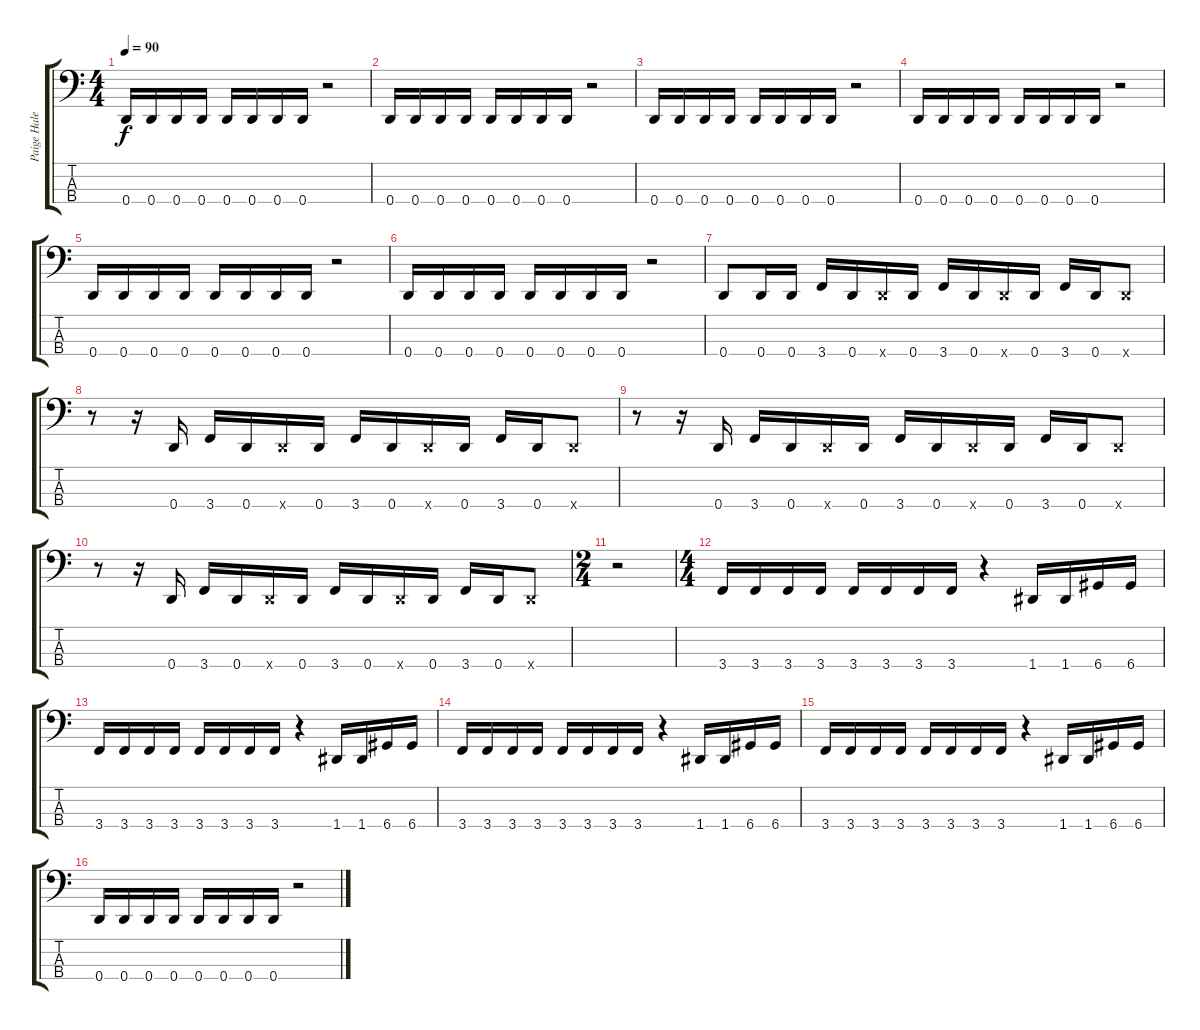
\track ("Paige Haley (Bass)" "Paige Hale") {instrument slapbass1}
\staff {score tabs}
\tuning (G2 D2 A1 D1) {hide}
\ts (4 4)
\tempo 90
\clef f4
\ks c
0.4.16{dy f} 0.4.16 0.4.16 0.4.16 0.4.16 0.4.16 0.4.16 0.4.16 r.2 |
0.4.16 0.4.16 0.4.16 0.4.16 0.4.16 0.4.16 0.4.16 0.4.16 r.2 |
0.4.16 0.4.16 0.4.16 0.4.16 0.4.16 0.4.16 0.4.16 0.4.16 r.2 |
0.4.16 0.4.16 0.4.16 0.4.16 0.4.16 0.4.16 0.4.16 0.4.16 r.2 |
0.4.16 0.4.16 0.4.16 0.4.16 0.4.16 0.4.16 0.4.16 0.4.16 r.2 |
0.4.16 0.4.16 0.4.16 0.4.16 0.4.16 0.4.16 0.4.16 0.4.16 r.2 |
0.4.8 0.4.16 0.4.16 3.4.16 0.4.16 0.4{x}.16 0.4.16 3.4.16 0.4.16 0.4{x}.16 0.4.16 3.4.16 0.4.16 0.4{x}.8 |
r.8 r.16 0.4.16 3.4.16 0.4.16 0.4{x}.16 0.4.16 3.4.16 0.4.16 0.4{x}.16 0.4.16 3.4.16 0.4.16 0.4{x}.8 |
r.8 r.16 0.4.16 3.4.16 0.4.16 0.4{x}.16 0.4.16 3.4.16 0.4.16 0.4{x}.16 0.4.16 3.4.16 0.4.16 0.4{x}.8 |
r.8 r.16 0.4.16 3.4.16 0.4.16 0.4{x}.16 0.4.16 3.4.16 0.4.16 0.4{x}.16 0.4.16 3.4.16 0.4.16 0.4{x}.8 |
\ts (2 4)
r.2 |
\ts (4 4)
3.4.16 3.4.16 3.4.16 3.4.16 3.4.16 3.4.16 3.4.16 3.4.16 r.4 1.4.16 1.4.16 6.4.16 6.4.16 |
3.4.16 3.4.16 3.4.16 3.4.16 3.4.16 3.4.16 3.4.16 3.4.16 r.4 1.4.16 1.4.16 6.4.16 6.4.16 |
3.4.16 3.4.16 3.4.16 3.4.16 3.4.16 3.4.16 3.4.16 3.4.16 r.4 1.4.16 1.4.16 6.4.16 6.4.16 |
3.4.16 3.4.16 3.4.16 3.4.16 3.4.16 3.4.16 3.4.16 3.4.16 r.4 1.4.16 1.4.16 6.4.16 6.4.16 |
0.4.16 0.4.16 0.4.16 0.4.16 0.4.16 0.4.16 0.4.16 0.4.16 r.2
